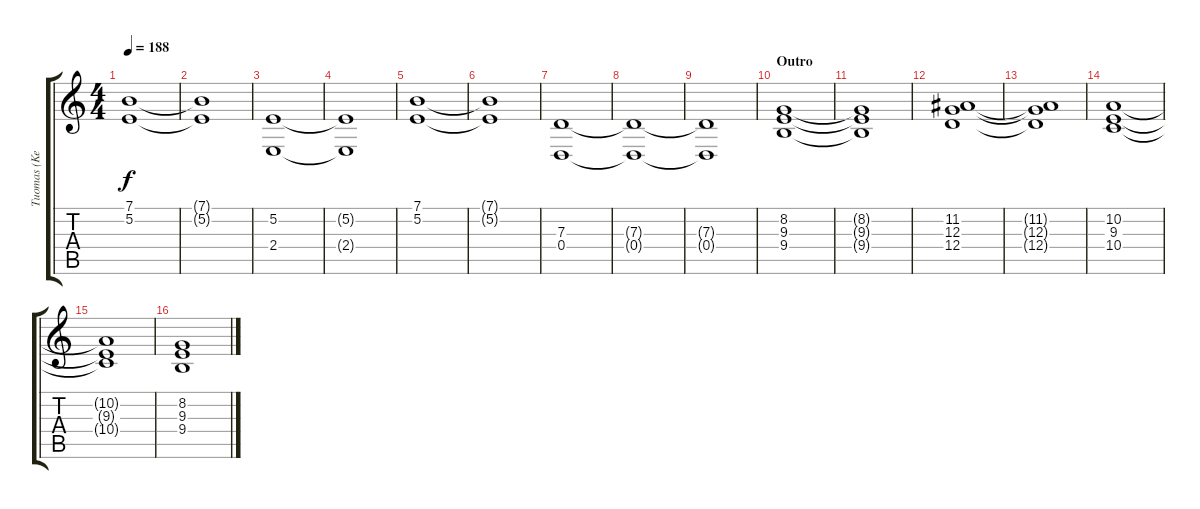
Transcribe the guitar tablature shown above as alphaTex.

\track ("Tuomas (Keyboards)" "Tuomas (Ke") {instrument choiraahs}
\staff {score tabs}
\tuning (E4 B3 G3 D3 A2 E2) {hide}
\ts (4 4)
\tempo 188
\clef g2
\ks c
(7.1 5.2).1{dy f} |
(7.1{t} 5.2{t}).1 |
(5.2 2.4).1 |
(5.2{t} 2.4{t}).1 |
(7.1 5.2).1 |
(7.1{t} 5.2{t}).1 |
(7.3 0.4).1 |
(7.3{t} 0.4{t}).1 |
(7.3{t} 0.4{t}).1 |
\section ("" "Outro")
(8.2 9.3 9.4).1{volume 9 instrument choiraahs} |
(8.2{t} 9.3{t} 9.4{t}).1 |
(11.2 12.3 12.4).1 |
(11.2{t} 12.3{t} 12.4{t}).1 |
(10.2 9.3 10.4).1 |
(10.2{t} 9.3{t} 10.4{t}).1 |
(8.2 9.3 9.4).1
